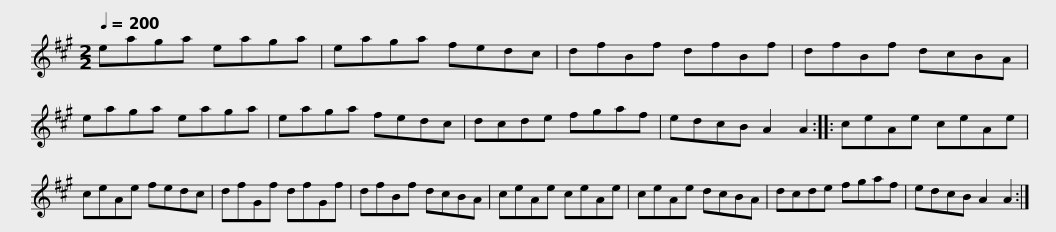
X:1
L:1/8
Q:1/4=200
M:2/2
I:linebreak $
K:A
V:1 treble
V:1
 eaga eaga | eaga fedc | dfBf dfBf | dfBf dcBA | eaga eaga |$ %5
 eaga fedc | dcde fgaf | edcB A2 A2 :: ceAe ceAe | ceAe fedc |$ %10
 dfGf dfGf | dfBf dcBA | ceAe ceAe | ceAe dcBA | dcde fgaf |$ %15
 edcB A2 A2 :| %16
